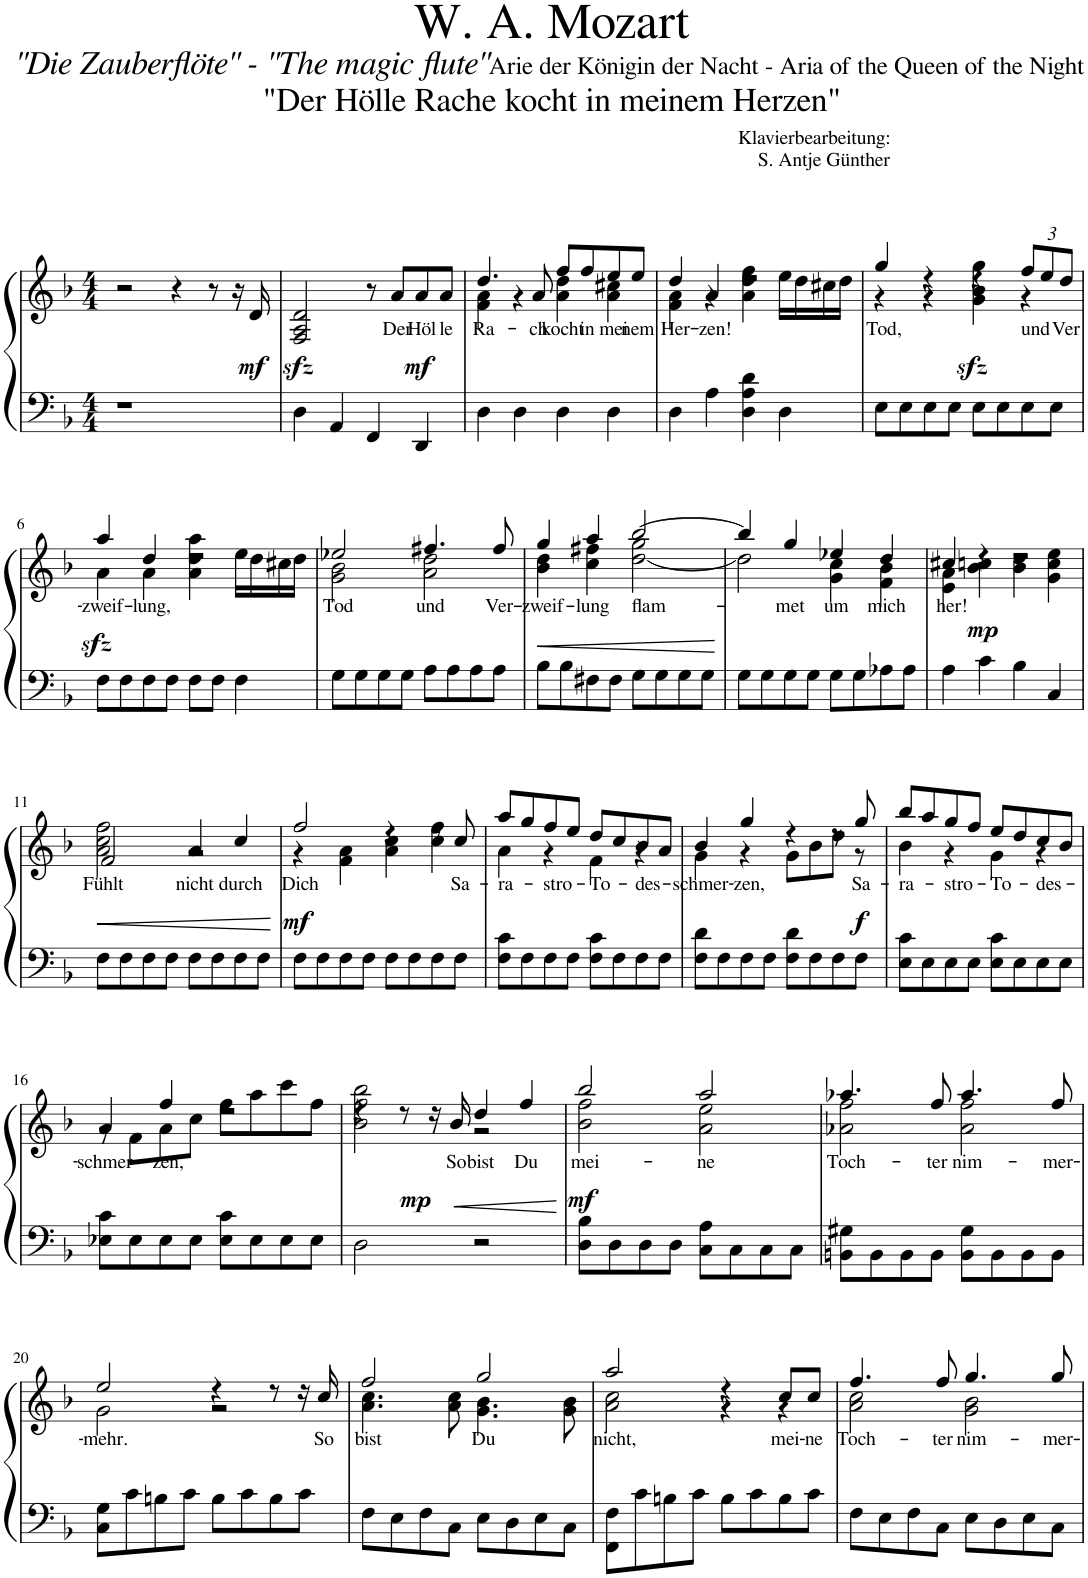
**kern	**kern	**text	**dynam
*part1	*part1	*part1	*part1
*staff2	*staff1	*staff1	*staff1/2
*I"Piano	*	*	*
*I'Pno.	*	*	*
*clefF4	*clefG2	*	*
*k[b-]	*k[b-]	*	*
*M4/4	*M4/4	*	*
=1	=1	=1	=1
1r	2r	.	.
.	4r	.	.
.	8r	.	.
.	16r	.	.
!	!	!	!LO:DY:b
.	16d/	.	mf
=2	=2	=2	=2
4D\	2F/zz< 2A/zz< 2d/zz<	.	.
4AA/	.	.	.
4FF/	8r	.	.
!	!	!LO:LY:b	!
.	8a/L	Der	.
!	!	!LO:LY:b	!LO:DY:b
4DD/	8a/	Höl-	mf
!	!	!LO:LY:b	!
.	8a/J	-le	.
=3	=3	=3	=3
!	!	!LO:LY:b	!
*	*^	*	*
4D\	4.dd/	4f\ 4a\	Ra-	.
4D\	.	4r	.	.
!	!	!	!LO:LY:b	!
.	8a/	.	-ch	.
!	!	!	!LO:LY:b	!
4D\	8ff/L	4a\ 4dd\	kocht	.
!	!	!	!LO:LY:b	!
.	8ff/	.	in	.
!	!	!	!LO:LY:b	!
4D\	8ee/	4a\ 4cc#X\	mei-	.
!	!	!	!LO:LY:b	!
.	8ee/J	.	-nem	.
=4	=4	=4	=4	=4
!	!	!	!LO:LY:b	!
4D\	4dd/	4f\ 4a\	Her-	.
!	!	!	!LO:LY:b	!
4A\	4a/	4r	-zen!	.
!	!LO:TX:a:t=Klavierbearbeitung&colon;	!	!	!
!	!LO:TX:a:t=S. Antje Günther	!	!	!
4D\ 4A\ 4d\	2r	4a\ 4dd\ 4ff\	.	.
4D\	.	16ee\LL	.	.
.	.	16dd\	.	.
.	.	16cc#X\	.	.
.	.	16dd\JJ	.	.
=5	=5	=5	=5	=5
!	!	!	!LO:LY:b	!
8E\L	4gg/	4r	Tod,	.
8E\	.	.	.	.
8E\	4r	4r	.	.
8E\J	.	.	.	.
!	!	!	!	!LO:DY:b
8E\L	4r	4g\ 4b-\ 4gg\	.	sfz
8E\	.	.	.	.
*	*Xbrackettup	*	*	*
!	!	!	!LO:LY:b	!
8E\	12ff/L	4r	und	.
.	12ee/	.	.	.
8E\J	.	.	.	.
!	!	!	!LO:LY:b	!
.	12dd/J	.	Ver-	.
!!LO:LB:g=z	!!
=6	=6	=6	=6	=6
!	!	!	!LO:LY:b	!LO:DY:b
8F\L	4aa/	4a\	-zweif-	sfz
8F\	.	.	.	.
!	!	!	!LO:LY:b	!
8F\	4dd/	4a\	-lung,	.
8F\J	.	.	.	.
8F\L	2r	4a\ 4dd\ 4aa\	.	.
8F\J	.	.	.	.
4F\	.	16ee\LL	.	.
.	.	16dd\	.	.
.	.	16cc#X\	.	.
.	.	16dd\JJ	.	.
=7	=7	=7	=7	=7
!	!	!	!LO:LY:b	!
8G\L	2ee-X/	2g\ 2b-\	Tod	.
8G\	.	.	.	.
8G\	.	.	.	.
8G\J	.	.	.	.
!	!	!	!LO:LY:b	!
8A\L	4.ff#X/	2a\ 2dd\	und	.
8A\	.	.	.	.
8A\	.	.	.	.
!	!	!	!LO:LY:b	!
8A\J	8ff#/	.	Ver-	.
=8	=8	=8	=8	=8
!	!	!	!LO:LY:b	!LO:HP:b
8B-\L	4gg/	4b-\ 4dd\	-zweif-	<
8B-\	.	.	.	.
!	!	!	!LO:LY:b	!
8F#X\	4aa/	4cc\ 4ff#X\	-lung	.
8F#\J	.	.	.	.
!	!	!	!LO:LY:b	!
8G\L	[2bb-/	[2dd\ 2gg\	flam-	.
8G\	.	.	.	.
8G\	.	.	.	.
8G\J	.	.	.	.
*	*v	*v	*	*
.	.	.	[
=9	=9	=9	=9
*	*^	*	*
8G\L	4bb-/]	2dd\]	.	.
8G\	.	.	.	.
!	!	!	!LO:LY:b	!
8G\	4gg/	.	-met	.
8G\J	.	.	.	.
!	!	!	!LO:LY:b	!
8G\L	4ee-X/	4g\ 4cc\	um	.
8G\	.	.	.	.
!	!	!	!LO:LY:b	!
8A-X\	4dd/	4f\ 4b-\	mich	.
8A-\J	.	.	.	.
=10	=10	=10	=10	=10
!	!	!	!LO:LY:b	!
4A\	4cc#X/	4e\ 4a\	her!	.
!	!	!	!	!LO:DY:b
4c\	4r	4b-\ 4ccn\	.	mp
4B-\	2r	4b-\ 4dd\	.	.
4C/	.	4g\ 4cc\ 4ee\	.	.
!!LO:LB:g=z	!!
=11	=11	=11	=11	=11
!	!	!	!LO:LY:b	!LO:HP:b
8F\L	2f/	2a\ 2cc\ 2ff\	Fühlt	<
8F\	.	.	.	.
8F\	.	.	.	.
8F\J	.	.	.	.
!	!	!	!LO:LY:b	!
8F\L	4a/	2r	nicht	.
8F\	.	.	.	.
!	!	!	!LO:LY:b	!
8F\	4cc/	.	durch	.
8F\J	.	.	.	.
*	*v	*v	*	*
.	.	.	[
=12	=12	=12	=12
!	!	!LO:LY:b	!LO:DY:b
*	*^	*	*
8F\L	2ff/	4r	Dich	mf
8F\	.	.	.	.
8F\	.	4f\ 4a\	.	.
8F\J	.	.	.	.
8F\L	4r	4a\ 4cc\	.	.
8F\	.	.	.	.
8F\	8r	4cc\ 4ff\	.	.
!	!	!	!LO:LY:b	!
8F\J	8cc/	.	Sa-	.
=13	=13	=13	=13	=13
!	!	!	!LO:LY:b	!
8F\ 8c\L	8aa/L	4a\	-ra-	.
8F\	8gg/	.	.	.
!	!	!	!LO:LY:b	!
8F\	8ff/	4r	-stro-	.
8F\J	8ee/J	.	.	.
!	!	!	!LO:LY:b	!
8F\ 8c\L	8dd/L	4f\	-To-	.
8F\	8cc/	.	.	.
!	!	!	!LO:LY:b	!
8F\	8b-/	4r	-des-	.
8F\J	8a/J	.	.	.
=14	=14	=14	=14	=14
!	!	!	!LO:LY:b	!
8F\ 8d\L	4b-/	4g\	-schmer-	.
8F\	.	.	.	.
!	!	!	!LO:LY:b	!
8F\	4gg/	4r	-zen,	.
8F\J	.	.	.	.
8F\ 8d\L	4r	8g\L	.	.
8F\	.	8b-\	.	.
8F\	8r	8dd\J	.	.
!	!	!	!LO:LY:b	!LO:DY:b
8F\J	8gg/	8r	Sa-	f
=15	=15	=15	=15	=15
!	!	!	!LO:LY:b	!
8E\ 8c\L	8bb-/L	4b-\	-ra-	.
8E\	8aa/	.	.	.
!	!	!	!LO:LY:b	!
8E\	8gg/	4r	-stro-	.
8E\J	8ff/J	.	.	.
!	!	!	!LO:LY:b	!
8E\ 8c\L	8ee/L	4g\	-To-	.
8E\	8dd/	.	.	.
!	!	!	!LO:LY:b	!
8E\	8cc/	4r	-des-	.
8E\J	8b-/J	.	.	.
!!LO:LB:g=z	!!
=16	=16	=16	=16	=16
!	!	!	!LO:LY:b	!
8E-X\ 8c\L	4a/	8r	-schmer-	.
8E-\	.	8f\L	.	.
!	!	!	!LO:LY:b	!
8E-\	4ff/	8a\	-zen,	.
8E-\J	.	8cc\J	.	.
8E-\ 8c\L	2r	8ff\L	.	.
8E-\	.	8aa\	.	.
8E-\	.	8ccc\	.	.
8E-\J	.	8ff\J	.	.
=17	=17	=17	=17	=17
2D\	4r	2b-\ 2ff\ 2bb-\	.	.
.	8r	.	.	.
!	!	!	!	!LO:DY:b
.	16r	.	.	mp
!	!	!	!LO:LY:b	!LO:HP:b
.	16b-/	.	So	<
!	!	!	!LO:LY:b	!
2r	4dd/	2r	bist	.
!	!	!	!LO:LY:b	!
.	4ff/	.	Du	.
*	*v	*v	*	*
.	.	.	[
=18	=18	=18	=18
!	!	!LO:LY:b	!LO:DY:b
*	*^	*	*
8D\ 8B-\L	2bb-/	2b-\ 2ff\	mei-	mf
8D\	.	.	.	.
8D\	.	.	.	.
8D\J	.	.	.	.
!	!	!	!LO:LY:b	!
8C\ 8A\L	2aa/	2a\ 2ee\	-ne	.
8C\	.	.	.	.
8C\	.	.	.	.
8C\J	.	.	.	.
=19	=19	=19	=19	=19
!	!	!	!LO:LY:b	!
8BBn\ 8G#X\L	4.aa-X/	2a-X\ 2ff\	Toch-	.
8BB\	.	.	.	.
8BB\	.	.	.	.
!	!	!	!LO:LY:b	!
8BB\J	8ff/	.	-ter	.
!	!	!	!LO:LY:b	!
8BB\ 8G#\L	4.aa-/	2a-\ 2ff\	nim-	.
8BB\	.	.	.	.
8BB\	.	.	.	.
!	!	!	!LO:LY:b	!
8BB\J	8ff/	.	-mer-	.
!!LO:LB:g=z	!!
=20	=20	=20	=20	=20
!	!	!	!LO:LY:b	!
8C\ 8G\L	2ee/	2g\	-mehr.	.
8c\	.	.	.	.
8Bn\	.	.	.	.
8c\J	.	.	.	.
8B\L	4r	2r	.	.
8c\	.	.	.	.
8B\	8r	.	.	.
8c\J	16r	.	.	.
!	!	!	!LO:LY:b	!
.	16cc/	.	So	.
=21	=21	=21	=21	=21
!	!	!	!LO:LY:b	!
8F\L	2ff/	4.a\ 4.cc\	bist	.
8E\	.	.	.	.
8F\	.	.	.	.
8C\J	.	8a\ 8cc\	.	.
!	!	!	!LO:LY:b	!
8E\L	2gg/	4.g\ 4.b-\	Du	.
8D\	.	.	.	.
8E\	.	.	.	.
8C\J	.	8g\ 8b-\	.	.
=22	=22	=22	=22	=22
!	!	!	!LO:LY:b	!
8FF\ 8F\L	2aa/	2a\ 2cc\	nicht,	.
8c\	.	.	.	.
8Bn\	.	.	.	.
8c\J	.	.	.	.
8B\L	4r	4r	.	.
8c\	.	.	.	.
!	!	!	!LO:LY:b	!
8B\	8cc/L	4r	mei-	.
!	!	!	!LO:LY:b	!
8c\J	8cc/J	.	-ne	.
=23	=23	=23	=23	=23
!	!	!	!LO:LY:b	!
8F\L	4.ff/	2a\ 2cc\	Toch-	.
8E\	.	.	.	.
8F\	.	.	.	.
!	!	!	!LO:LY:b	!
8C\J	8ff/	.	-ter	.
!	!	!	!LO:LY:b	!
8E\L	4.gg/	2g\ 2b-\	nim-	.
8D\	.	.	.	.
8E\	.	.	.	.
!	!	!	!LO:LY:b	!
8C\J	8gg/	.	-mer-	.
*	*v	*v	*	*
=	=	=	=
*-	*-	*-	*-
